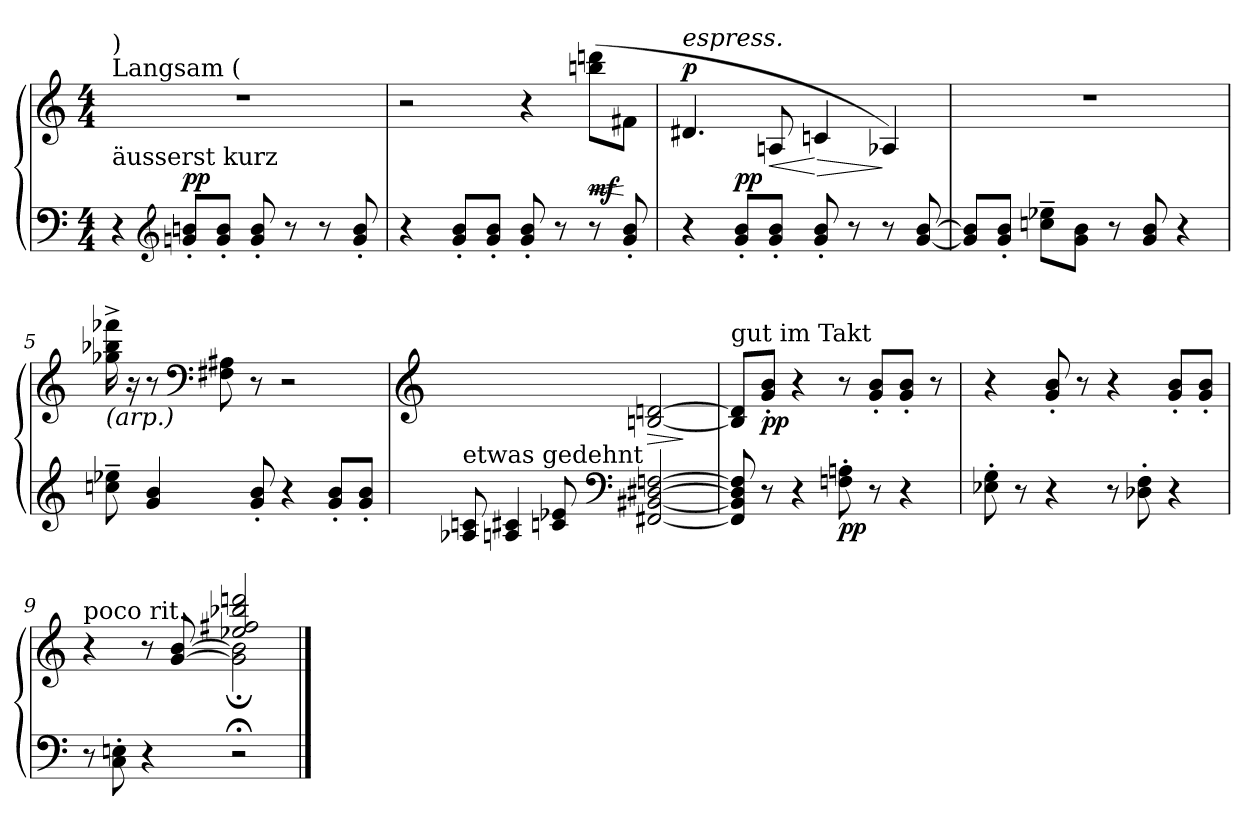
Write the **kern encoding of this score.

**kern	**kern	**dynam
*part1	*part1	*part1
*staff2	*staff1	*staff1/2
*clefF4	*clefG2	*
*k[]	*k[]	*
*M4/4	*M4/4	*
=1	=1	=1
!	!LO:TX:a:t=Langsam (	!
!	!LO:TX:a:t=)	!
!LO:TX:a:t=äusserst kurz	!	!
4r	1r	.
*clefG2	*	*
!	!	!LO:DY:a=2
8gn/'< 8bn/'<L	.	pp
8g/'< 8b/'<J	.	.
8g/'< 8b/'<	.	.
8r	.	.
8r	.	.
8g/'< 8b/'<	.	.
=2	=2	=2
4r	2r	.
8g/'< 8b/'<L	.	.
8g/'< 8b/'<J	.	.
8g/'< 8b/'<	4r	.
8r	.	.
!	!	!LO:HP:b
!	!	!LO:DY:n=1:b
8r	(>8bbn\ 8dddn\L	< mf
8g/'< 8b/'<	8f#X\J	[
!!LO:LB:g=z
=3	=3	=3
!	!LO:TX:a:i:t=espress.	!
!	!	!LO:DY:a
4r	4.d#X/	p
!	!	!LO:DY:a=2
8g/'< 8b/'<L	.	pp
!	!	!LO:HP:b
8g/'< 8b/'<J	8An/	<
!	!	!LO:HP:n=1:b
8g/'< 8b/'<	4cn/	[ >
8r	.	.
8r	4A-X/)	]
[8g/ [8b/	.	.
=4	=4	=4
8g/] 8b/]L	1r	.
8g/'< 8b/'<J	.	.
8ccn\~> 8ee-X\~>L	.	.
8g\ 8b\J	.	.
8r	.	.
8g/ 8b/	.	.
4r	.	.
!!LO:LB:g=z
=5	=5	=5
!	!LO:TX:b:i:t=(arp.)	!
8ccn\~> 8ee-X\~>	16gg-X\^> 16bb-X\^> 16fff-X\^>	.
.	16r	.
4g/ 4b/	8r	.
*	*clefF4	*
.	8F#X\ 8A#X\	.
8g/'< 8b/'<	8r	.
4r	2r	.
8g/'< 8b/'<L	.	.
8g/'< 8b/'<J	.	.
=6	=6	=6
*	*clefG2	*
!LO:TX:a:t=etwas gedehnt	!	!
8A-X/ 8cn/	2ryy	.
4An/ 4c#X/	.	.
8cn/ 8e-X/	.	.
*clefF4	*	*
!	!	!LO:HP:b
[2FF#X/ [2BB#X/ [2D#X/ [2Fn/	([2Bn/ [2dn/	>
.	.	]
!!LO:LB:g=z
=7	=7	=7
!	!LO:TX:a:t=gut im Takt	!
8FF#/] 8BB#/] 8D#/] 8Fn/]	8B/] 8d/]L	.
!	!	!LO:DY:b
8r	8g/'< 8b/'<J	pp
4r	4r	.
!	!	!LO:DY:b=2
8Fn\'> 8An\'>	8r	pp
8r	8g/'< 8b/'<L	.
4r	8g/'< 8b/'<J	.
.	8r	.
=8	=8	=8
8E-X\'> 8G\'>	4r	.
8r	.	.
4r	8g/'< 8b/'<	.
.	8r	.
8r	4r	.
8D-X\'> 8F\'>	.	.
4r	8g/'< 8b/'<L	.
.	8g/'< 8b/'<J	.
=9	=9	=9
*	*^	*
!	!LO:TX:a:t=poco rit.	!	!
8r	4r	2ryy	.
8C\'> 8En\'>	.	.	.
4r	8r	.	.
.	[<8g/ [<8b/	.	.
2r;<	2g\] 2b\]	2ee-X/;< 2ff#X/;< 2bb-X/;< 2dddn/;<	.
*	*v	*v	*
==	==	==
*-	*-	*-
